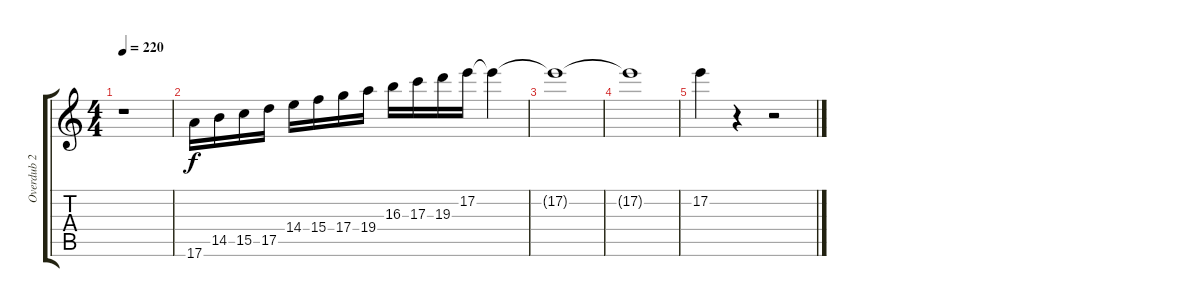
\track ("Overdub 2" "Overdub 2") {instrument distortionguitar}
\staff {score tabs}
\tuning (E4 B3 G3 D3 A2 E2) {hide}
\ts (4 4)
\tempo 220
\clef g2
\ks c
r.1{dy f} |
17.6.16 14.5.16 15.5.16 17.5.16 14.4.16 15.4.16 17.4.16 19.4.16 16.3.16 17.3.16 19.3.16 17.2.16 17.2{t}.4 |
17.2{t}.1 |
17.2{t}.1 |
17.2.4 r.4 r.2
